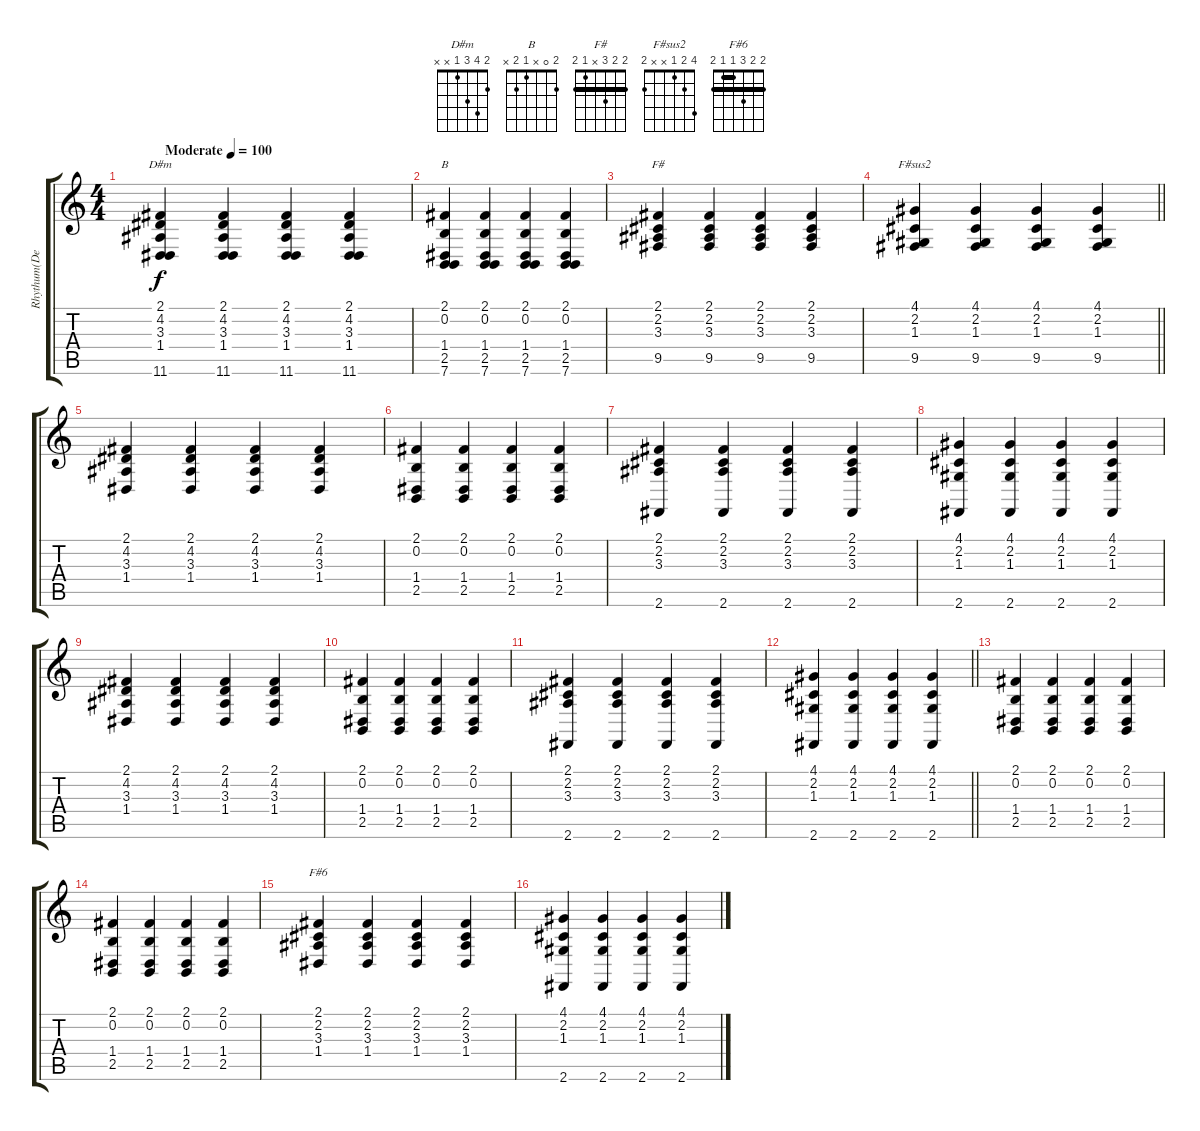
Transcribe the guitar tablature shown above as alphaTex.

\track ("Rhythum(Deryck)" "Rhythum(De") {instrument brightacousticpiano}
\staff {score tabs}
\tuning (E4 B3 G3 D3 A2 E2) {hide}
\chord ("D#m" 2 4 3 1 x x)
\chord ("B" 2 0 x 1 2 x)
\chord ("F#" 2 2 3 x 1 2) {barre 2}
\chord ("F#sus2" 4 2 1 x x 2)
\chord ("F#6" 2 2 3 1 1 2) {barre (1 2)}
\ts (4 4)
\tempo (100 "Moderate")
\clef g2
\ks c
(2.1 4.2 3.3 1.4 11.6).4{ch "D#m" dy f instrument brightacousticpiano} (2.1 4.2 3.3 1.4 11.6).4 (2.1 4.2 3.3 1.4 11.6).4 (2.1 4.2 3.3 1.4 11.6).4 |
(2.1 0.2 1.4 2.5 7.6).4{ch "B"} (2.1 0.2 1.4 2.5 7.6).4 (2.1 0.2 1.4 2.5 7.6).4 (2.1 0.2 1.4 2.5 7.6).4 |
(2.1 2.2 3.3 9.5).4{ch "F#"} (2.1 2.2 3.3 9.5).4 (2.1 2.2 3.3 9.5).4 (2.1 2.2 3.3 9.5).4 |
\barLineRight lightlight
(4.1 2.2 1.3 9.5).4{ch "F#sus2"} (4.1 2.2 1.3 9.5).4 (4.1 2.2 1.3 9.5).4 (4.1 2.2 1.3 9.5).4 |
(2.1 4.2 3.3 1.4).4 (2.1 4.2 3.3 1.4).4 (2.1 4.2 3.3 1.4).4 (2.1 4.2 3.3 1.4).4 |
(2.1 0.2 1.4 2.5).4 (2.1 0.2 1.4 2.5).4 (2.1 0.2 1.4 2.5).4 (2.1 0.2 1.4 2.5).4 |
(2.1 2.2 3.3 2.6).4 (2.1 2.2 3.3 2.6).4 (2.1 2.2 3.3 2.6).4 (2.1 2.2 3.3 2.6).4 |
(4.1 2.2 1.3 2.6).4 (4.1 2.2 1.3 2.6).4 (4.1 2.2 1.3 2.6).4 (4.1 2.2 1.3 2.6).4 |
(2.1 4.2 3.3 1.4).4 (2.1 4.2 3.3 1.4).4 (2.1 4.2 3.3 1.4).4 (2.1 4.2 3.3 1.4).4 |
(2.1 0.2 1.4 2.5).4 (2.1 0.2 1.4 2.5).4 (2.1 0.2 1.4 2.5).4 (2.1 0.2 1.4 2.5).4 |
(2.1 2.2 3.3 2.6).4 (2.1 2.2 3.3 2.6).4 (2.1 2.2 3.3 2.6).4 (2.1 2.2 3.3 2.6).4 |
\barLineRight lightlight
(4.1 2.2 1.3 2.6).4 (4.1 2.2 1.3 2.6).4 (4.1 2.2 1.3 2.6).4 (4.1 2.2 1.3 2.6).4 |
(2.1 0.2 1.4 2.5).4 (2.1 0.2 1.4 2.5).4 (2.1 0.2 1.4 2.5).4 (2.1 0.2 1.4 2.5).4 |
(2.1 0.2 1.4 2.5).4 (2.1 0.2 1.4 2.5).4 (2.1 0.2 1.4 2.5).4 (2.1 0.2 1.4 2.5).4 |
(2.1 2.2 3.3 1.4).4{ch "F#6"} (2.1 2.2 3.3 1.4).4 (2.1 2.2 3.3 1.4).4 (2.1 2.2 3.3 1.4).4 |
(4.1 2.2 1.3 2.6).4 (4.1 2.2 1.3 2.6).4 (4.1 2.2 1.3 2.6).4 (4.1 2.2 1.3 2.6).4
